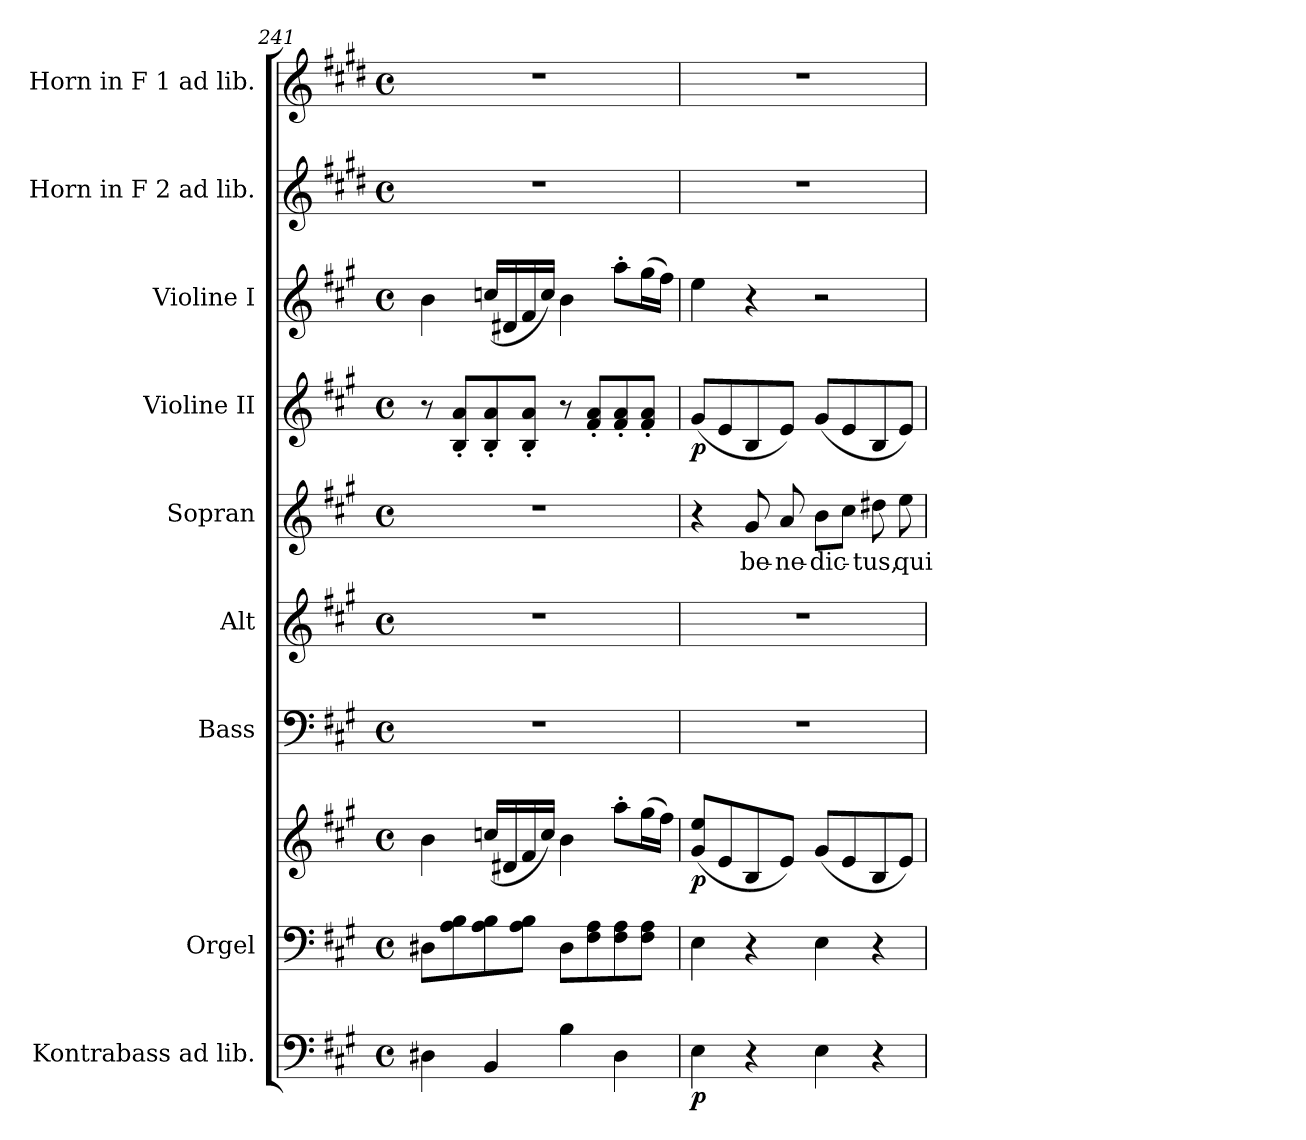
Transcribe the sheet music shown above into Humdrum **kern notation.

**kern	**dynam	**kern	**kern	**dynam	**kern	**kern	**kern	**text	**kern	**dynam	**kern	**kern	**kern
*part9	*part9	*part8	*part8	*part8	*part7	*part6	*part5	*part5	*part4	*part4	*part3	*part2	*part1
*staff10	*staff10	*staff9	*staff8	*staff8/9	*staff7	*staff6	*staff5	*staff5	*staff4	*staff4	*staff3	*staff2	*staff1
*I"Kontrabass ad lib.	*	*I"Orgel	*	*	*I"Bass	*I"Alt	*I"Sopran	*	*I"Violine II	*	*I"Violine I	*I"Horn in F 2 ad lib.	*I"Horn in F 1 ad lib.
*I'Kb.	*	*I'Org.	*	*	*I'B.	*I'A.	*I'S.	*	*I'Vl. II	*	*I'Vl. I	*	*
*clefF4	*	*clefF4	*clefG2	*	*clefF4	*clefG2	*clefG2	*	*clefG2	*	*clefG2	*clefG2	*clefG2
*ITrd7c12	*	*	*	*	*	*	*	*	*	*	*	*ITrd4c7	*ITrd4c7
*k[f#c#g#]	*	*k[f#c#g#]	*k[f#c#g#]	*	*k[f#c#g#]	*k[f#c#g#]	*k[f#c#g#]	*	*k[f#c#g#]	*	*k[f#c#g#]	*k[f#c#g#]	*k[f#c#g#]
*A:	*	*A:	*A:	*	*A:	*A:	*A:	*	*A:	*	*A:	*A:	*A:
*M4/4	*	*M4/4	*M4/4	*	*M4/4	*M4/4	*M4/4	*	*M4/4	*	*M4/4	*M4/4	*M4/4
*met(c)	*	*met(c)	*met(c)	*	*met(c)	*met(c)	*met(c)	*	*met(c)	*	*met(c)	*met(c)	*met(c)
=241	=241	=241	=241	=241	=241	=241	=241	=241	=241	=241	=241	=241	=241
4DD#X\	.	8D#X\L	4b\	.	1r	1r	1r	.	8r	.	4b\	1r	1r
.	.	8A\ 8B\	.	.	.	.	.	.	8B/'< 8a/'<L	.	.	.	.
4BBB/	.	8A\ 8B\	(<16ccn/LL	.	.	.	.	.	8B/'< 8a/'<	.	(<16ccn/LL	.	.
.	.	.	16d#X/	.	.	.	.	.	.	.	16d#X/	.	.
.	.	8A\ 8B\J	16f#/	.	.	.	.	.	8B/'< 8a/'<J	.	16f#/	.	.
.	.	.	16cc/JJ)	.	.	.	.	.	.	.	16cc/JJ)	.	.
4BB\	.	8D#\L	4b\	.	.	.	.	.	8r	.	4b\	.	.
.	.	8F#\ 8A\	.	.	.	.	.	.	8f#/'< 8a/'<L	.	.	.	.
4DD#\	.	8F#\ 8A\	8aa'>\L	.	.	.	.	.	8f#/'< 8a/'<	.	8aa'>\L	.	.
.	.	8F#\ 8A\J	(>16gg#\L	.	.	.	.	.	8f#/'< 8a/'<J	.	(>16gg#\L	.	.
.	.	.	16ff#\JJ)	.	.	.	.	.	.	.	16ff#\JJ)	.	.
!!LO:PB:g=z
=242	=242	=242	=242	=242	=242	=242	=242	=242	=242	=242	=242	=242	=242
!	!LO:DY:b	!	!	!LO:DY:b	!	!	!	!	!	!LO:DY:b	!	!	!
4EE\	p	4E\	(<8g#/ 8ee/L	p	1r	1r	4r	.	(<8g#/L	p	4ee\	1r	1r
.	.	.	8e/	.	.	.	.	.	8e/	.	.	.	.
!	!	!	!	!	!	!	!	!LO:LY:b	!	!	!	!	!
4r	.	4r	8B/	.	.	.	8g#/	be-	8B/	.	4r	.	.
!	!	!	!	!	!	!	!	!LO:LY:b	!	!	!	!	!
.	.	.	8e/J)	.	.	.	8a/	-ne-	8e/J)	.	.	.	.
!	!	!	!	!	!	!	!	!LO:LY:b	!	!	!	!	!
4EE\	.	4E\	(<8g#/L	.	.	.	8b\L	-dic-	(<8g#/L	.	2r	.	.
.	.	.	8e/	.	.	.	8cc#\J	.	8e/	.	.	.	.
!	!	!	!	!	!	!	!	!LO:LY:b	!	!	!	!	!
4r	.	4r	8B/	.	.	.	8dd#X\	-tus,	8B/	.	.	.	.
!	!	!	!	!	!	!	!	!LO:LY:b	!	!	!	!	!
.	.	.	8e/J)	.	.	.	8ee\	qui	8e/J)	.	.	.	.
=	=	=	=	=	=	=	=	=	=	=	=	=	=
*-	*-	*-	*-	*-	*-	*-	*-	*-	*-	*-	*-	*-	*-
